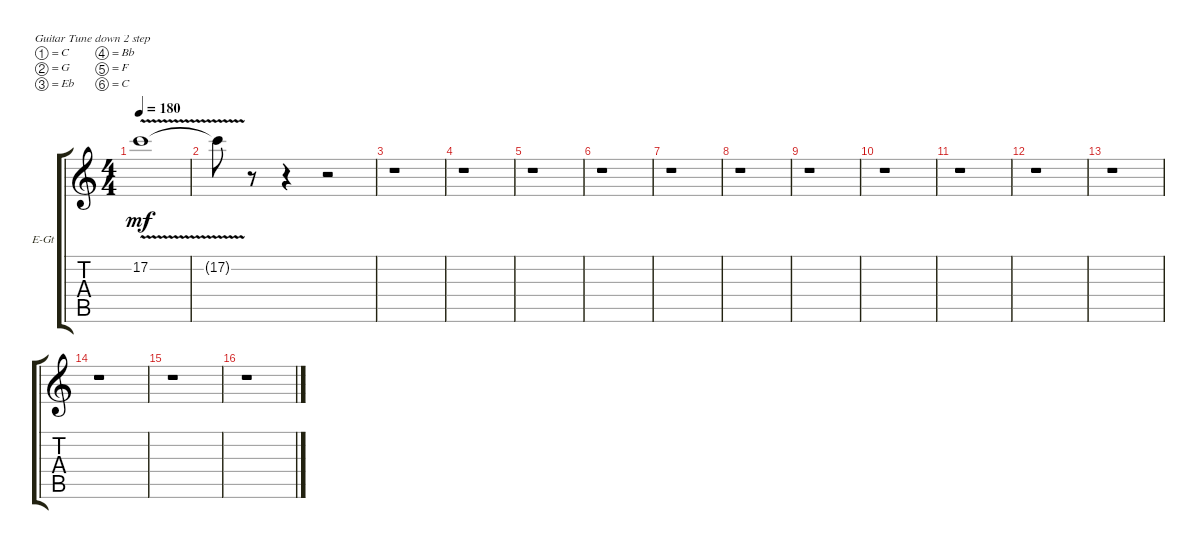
\defaultSystemsLayout 4
\bracketExtendMode groupsimilarinstruments
\multiBarRest
\firstSystemTrackNameOrientation horizontal
\otherSystemsTrackNameOrientation horizontal
\track ("Electric Guitar" "E-Gt") {instrument distortionguitar}
\staff {score tabs}
\tuning (C4 G3 Eb3 Bb2 F2 C2)
\ts (4 4)
\tempo 180
\clef g2
\ks c
17.2{v t}.1{dy mf} |
17.2{v t}.8 r.8 r.4 r.2 |
r.1 |
r.1 |
r.1 |
r.1 |
r.1 |
r.1 |
r.1 |
r.1 |
r.1 |
r.1 |
r.1 |
r.1 |
r.1 |
r.1
